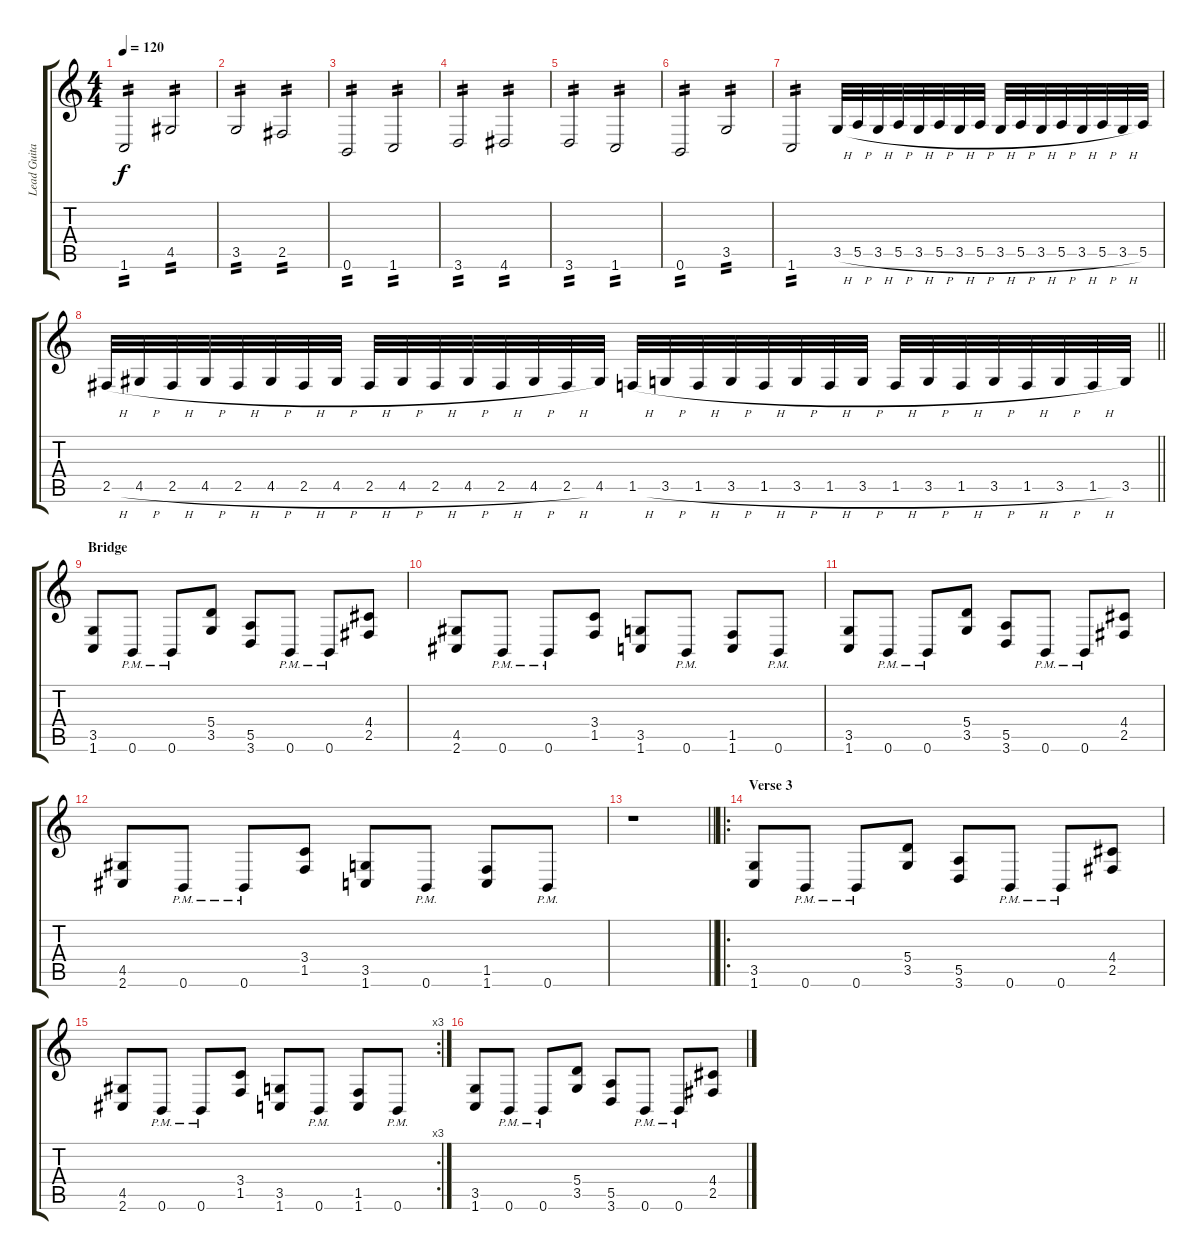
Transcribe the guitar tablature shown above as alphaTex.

\track ("Lead Guitar" "Lead Guita") {instrument distortionguitar}
\staff {score tabs}
\tuning (B3 Gb3 D3 A2 E2 B1) {hide}
\ts (4 4)
\tempo 120
\clef g2
\ks c
1.6.2{tp 2 dy f} 4.5.2{tp 2} |
3.5.2{tp 2} 2.5.2{tp 2} |
0.6.2{tp 2} 1.6.2{tp 2} |
3.6.2{tp 2} 4.6.2{tp 2} |
3.6.2{tp 2} 1.6.2{tp 2} |
0.6.2{tp 2} 3.5.2{tp 2} |
1.6.2{tp 2} 3.5{h}.32 5.5{h}.32 3.5{h}.32 5.5{h}.32 3.5{h}.32 5.5{h}.32 3.5{h}.32 5.5{h}.32 3.5{h}.32 5.5{h}.32 3.5{h}.32 5.5{h}.32 3.5{h}.32 5.5{h}.32 3.5{h}.32 5.5.32 |
\barLineRight lightlight
2.5{h}.32 4.5{h}.32 2.5{h}.32 4.5{h}.32 2.5{h}.32 4.5{h}.32 2.5{h}.32 4.5{h}.32 2.5{h}.32 4.5{h}.32 2.5{h}.32 4.5{h}.32 2.5{h}.32 4.5{h}.32 2.5{h}.32 4.5.32 1.5{h}.32 3.5{h}.32 1.5{h}.32 3.5{h}.32 1.5{h}.32 3.5{h}.32 1.5{h}.32 3.5{h}.32 1.5{h}.32 3.5{h}.32 1.5{h}.32 3.5{h}.32 1.5{h}.32 3.5{h}.32 1.5{h}.32 3.5.32 |
\section ("" "Bridge")
(3.5 1.6).8 0.6{pm}.8 0.6{pm}.8 (5.4 3.5).8 (5.5 3.6).8 0.6{pm}.8 0.6{pm}.8 (4.4 2.5).8 |
(4.5 2.6).8 0.6{pm}.8 0.6{pm}.8 (3.4 1.5).8 (3.5 1.6).8 0.6{pm}.8 (1.5 1.6).8 0.6{pm}.8 |
(3.5 1.6).8 0.6{pm}.8 0.6{pm}.8 (5.4 3.5).8 (5.5 3.6).8 0.6{pm}.8 0.6{pm}.8 (4.4 2.5).8 |
(4.5 2.6).8 0.6{pm}.8 0.6{pm}.8 (3.4 1.5).8 (3.5 1.6).8 0.6{pm}.8 (1.5 1.6).8 0.6{pm}.8 |
\barLineRight lightlight
r.1 |
\ro
\section ("" "Verse 3")
(3.5 1.6).8 0.6{pm}.8 0.6{pm}.8 (5.4 3.5).8 (5.5 3.6).8 0.6{pm}.8 0.6{pm}.8 (4.4 2.5).8 |
\rc 3
(4.5 2.6).8 0.6{pm}.8 0.6{pm}.8 (3.4 1.5).8 (3.5 1.6).8 0.6{pm}.8 (1.5 1.6).8 0.6{pm}.8 |
(3.5 1.6).8 0.6{pm}.8 0.6{pm}.8 (5.4 3.5).8 (5.5 3.6).8 0.6{pm}.8 0.6{pm}.8 (4.4 2.5).8
